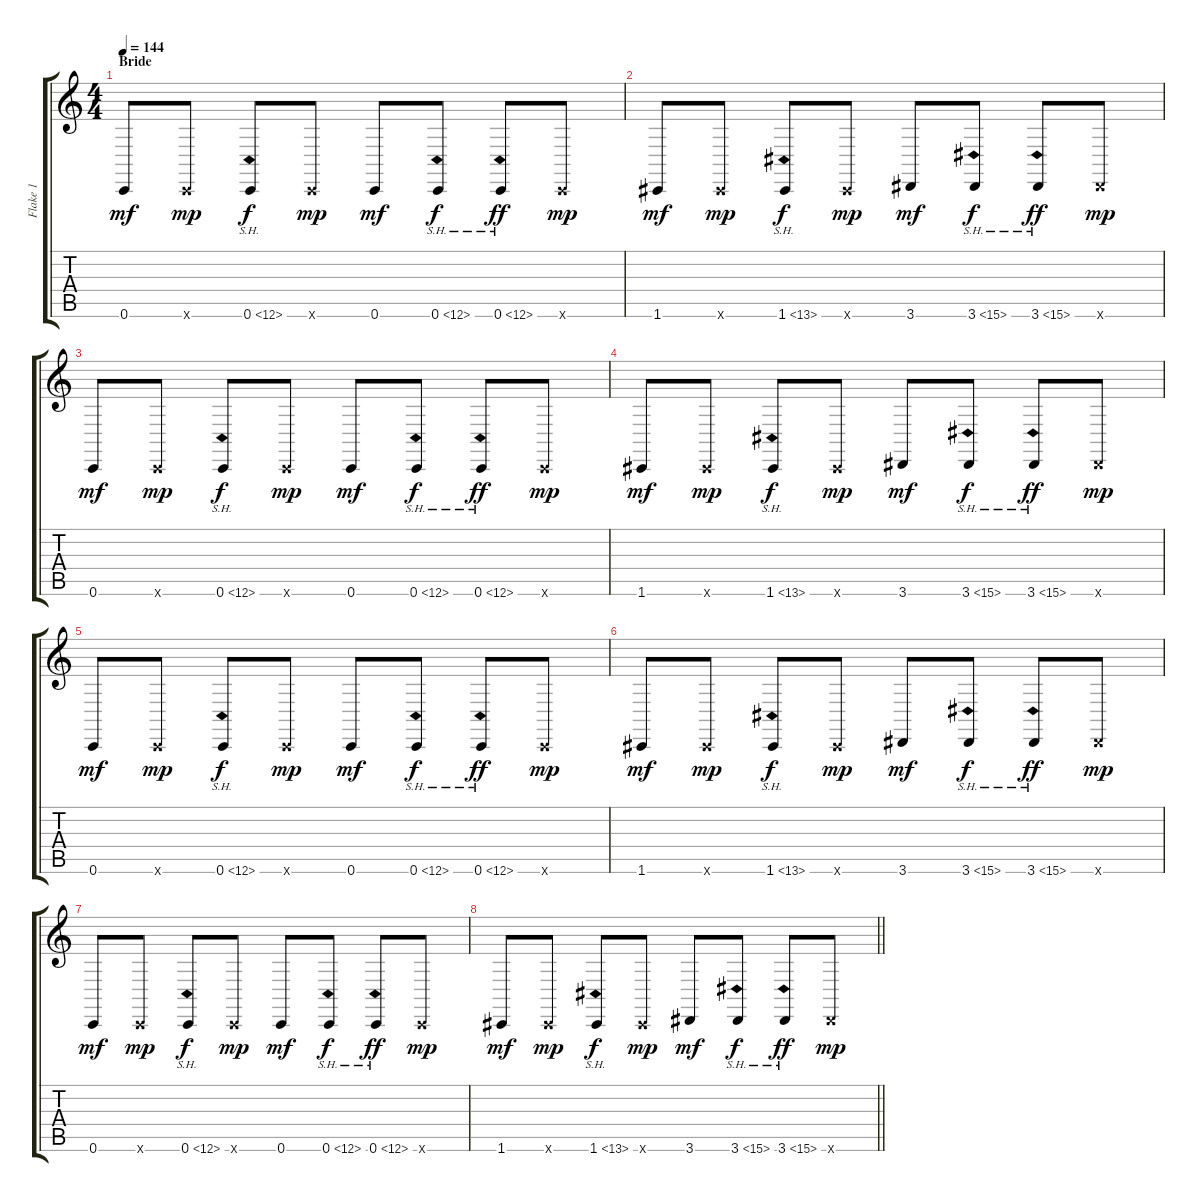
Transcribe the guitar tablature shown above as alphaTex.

\track ("Flake 1" "Flake 1") {instrument lead8bassandlead}
\staff {score tabs}
\tuning (D4 A3 F3 C3 G2 C2) {hide}
\ts (4 4)
\section ("" "Bride")
\tempo 144
\clef g2
\ks c
0.6.8{dy mf} 0.6{x}.8{dy mp} 0.6{sh 12}.8{dy f} 0.6{x}.8{dy mp} 0.6.8{dy mf} 0.6{sh 12}.8{dy f} 0.6{sh 12}.8{dy ff} 0.6{x}.8{dy mp} |
1.6.8{dy mf} 1.6{x}.8{dy mp} 1.6{sh 12}.8{dy f} 1.6{x}.8{dy mp} 3.6.8{dy mf} 3.6{sh 12}.8{dy f} 3.6{sh 12}.8{dy ff} 3.6{x}.8{dy mp} |
0.6.8{dy mf} 0.6{x}.8{dy mp} 0.6{sh 12}.8{dy f} 0.6{x}.8{dy mp} 0.6.8{dy mf} 0.6{sh 12}.8{dy f} 0.6{sh 12}.8{dy ff} 0.6{x}.8{dy mp} |
1.6.8{dy mf} 1.6{x}.8{dy mp} 1.6{sh 12}.8{dy f} 1.6{x}.8{dy mp} 3.6.8{dy mf} 3.6{sh 12}.8{dy f} 3.6{sh 12}.8{dy ff} 3.6{x}.8{dy mp} |
0.6.8{dy mf} 0.6{x}.8{dy mp} 0.6{sh 12}.8{dy f} 0.6{x}.8{dy mp} 0.6.8{dy mf} 0.6{sh 12}.8{dy f} 0.6{sh 12}.8{dy ff} 0.6{x}.8{dy mp} |
1.6.8{dy mf} 1.6{x}.8{dy mp} 1.6{sh 12}.8{dy f} 1.6{x}.8{dy mp} 3.6.8{dy mf} 3.6{sh 12}.8{dy f} 3.6{sh 12}.8{dy ff} 3.6{x}.8{dy mp} |
0.6.8{dy mf} 0.6{x}.8{dy mp} 0.6{sh 12}.8{dy f} 0.6{x}.8{dy mp} 0.6.8{dy mf} 0.6{sh 12}.8{dy f} 0.6{sh 12}.8{dy ff} 0.6{x}.8{dy mp} |
\barLineRight lightlight
1.6.8{dy mf} 1.6{x}.8{dy mp} 1.6{sh 12}.8{dy f} 1.6{x}.8{dy mp} 3.6.8{dy mf} 3.6{sh 12}.8{dy f} 3.6{sh 12}.8{dy ff} 3.6{x}.8{dy mp}
